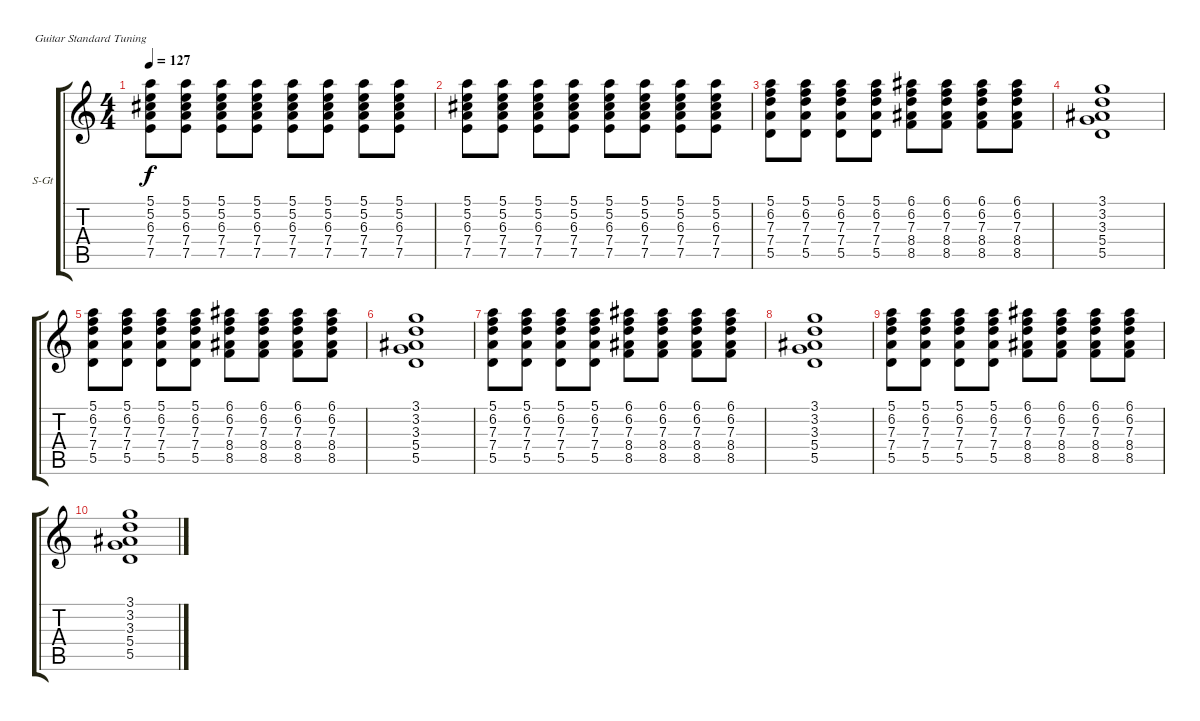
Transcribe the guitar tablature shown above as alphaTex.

\defaultSystemsLayout 4
\bracketExtendMode groupsimilarinstruments
\firstSystemTrackNameOrientation horizontal
\otherSystemsTrackNameOrientation horizontal
\track ("В. Бутусов (Ритм)" "S-Gt") {instrument acousticguitarsteel}
\staff {score tabs}
\tuning (E4 B3 G3 D3 A2 E2)
\ts (4 4)
\tempo 127
\clef g2
\ks c
(5.1 5.2 6.3 7.4 7.5).8{dy f} (5.1 5.2 6.3 7.4 7.5).8 (5.1 5.2 6.3 7.4 7.5).8 (5.1 5.2 6.3 7.4 7.5).8 (5.1 5.2 6.3 7.4 7.5).8 (5.1 5.2 6.3 7.4 7.5).8 (5.1 5.2 6.3 7.4 7.5).8 (5.1 5.2 6.3 7.4 7.5).8 |
(5.1 5.2 6.3 7.4 7.5).8 (5.1 5.2 6.3 7.4 7.5).8 (5.1 5.2 6.3 7.4 7.5).8 (5.1 5.2 6.3 7.4 7.5).8 (5.1 5.2 6.3 7.4 7.5).8 (5.1 5.2 6.3 7.4 7.5).8 (5.1 5.2 6.3 7.4 7.5).8 (5.1 5.2 6.3 7.4 7.5).8 |
(5.1 6.2 7.3 7.4 5.5).8 (5.1 6.2 7.3 7.4 5.5).8 (5.1 6.2 7.3 7.4 5.5).8 (5.1 6.2 7.3 7.4 5.5).8 (6.1 6.2 7.3 8.4 8.5).8 (6.1 6.2 7.3 8.4 8.5).8 (6.1 6.2 7.3 8.4 8.5).8 (6.1 6.2 7.3 8.4 8.5).8 |
(3.1 3.2 3.3 5.4 5.5).1 |
(5.1 6.2 7.3 7.4 5.5).8 (5.1 6.2 7.3 7.4 5.5).8 (5.1 6.2 7.3 7.4 5.5).8 (5.1 6.2 7.3 7.4 5.5).8 (6.1 6.2 7.3 8.4 8.5).8 (6.1 6.2 7.3 8.4 8.5).8 (6.1 6.2 7.3 8.4 8.5).8 (6.1 6.2 7.3 8.4 8.5).8 |
(3.1 3.2 3.3 5.4 5.5).1 |
(5.1 6.2 7.3 7.4 5.5).8 (5.1 6.2 7.3 7.4 5.5).8 (5.1 6.2 7.3 7.4 5.5).8 (5.1 6.2 7.3 7.4 5.5).8 (6.1 6.2 7.3 8.4 8.5).8 (6.1 6.2 7.3 8.4 8.5).8 (6.1 6.2 7.3 8.4 8.5).8 (6.1 6.2 7.3 8.4 8.5).8 |
(3.1 3.2 3.3 5.4 5.5).1 |
(5.1 6.2 7.3 7.4 5.5).8 (5.1 6.2 7.3 7.4 5.5).8 (5.1 6.2 7.3 7.4 5.5).8 (5.1 6.2 7.3 7.4 5.5).8 (6.1 6.2 7.3 8.4 8.5).8 (6.1 6.2 7.3 8.4 8.5).8 (6.1 6.2 7.3 8.4 8.5).8 (6.1 6.2 7.3 8.4 8.5).8 |
(3.1 3.2 3.3 5.4 5.5).1
